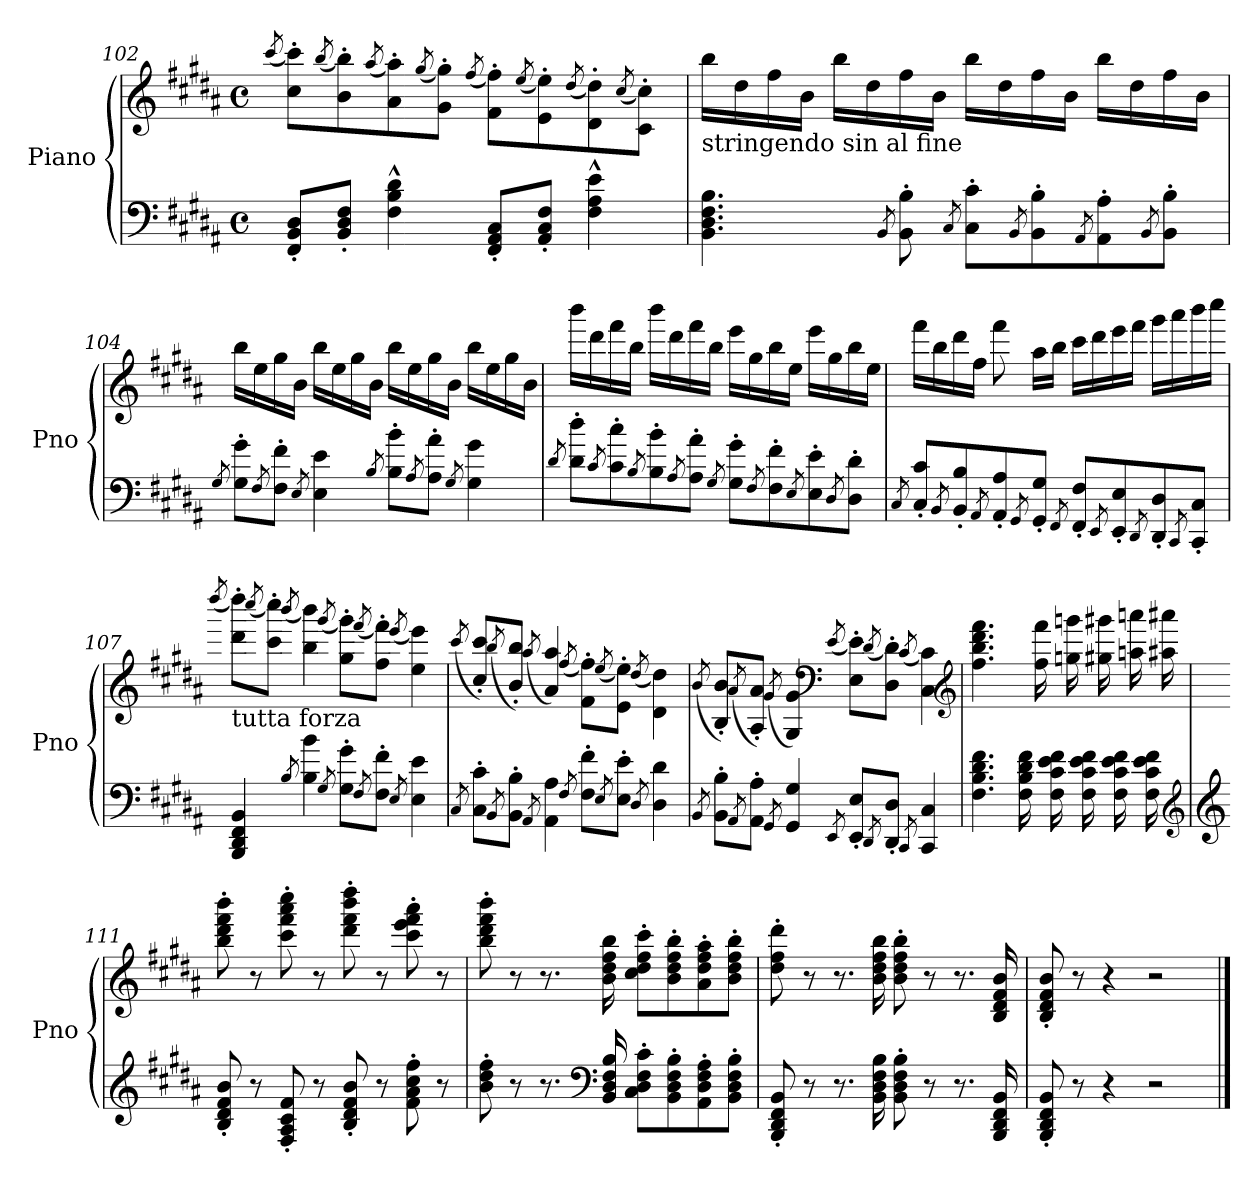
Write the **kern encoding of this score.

**kern	**kern
*part1	*part1
*staff2	*staff1
*I"Piano	*
*I'Pno	*
*clefF4	*clefG2
*k[f#c#g#d#a#]	*k[f#c#g#d#a#]
*B:	*B:
*M4/4	*M4/4
*met(c)	*met(c)
=102	=102
.	(8qccc#/
8FF#/' 8BB/' 8D#/'L	8cc#\' 8ccc#\'L)
.	(8qbb/
8BB/' 8D#/' 8F#/'J	8b\' 8bb\')
.	(8qaa#/
4F#\^^ 4B\^^ 4d#\^^	8a#\' 8aa#\')
.	(8qgg#/
.	8g#\' 8gg#\'J)
.	(8qff#/
8FF#/' 8AA#/' 8C#/'L	8f#\' 8ff#\'L)
.	(8qee/
8AA#/' 8C#/' 8F#/'J	8e\' 8ee\')
.	(8qdd#/
4F#\^^ 4A#\^^ 4e\^^	8d#\' 8dd#\')
.	(8qcc#/
.	8c#\' 8cc#\'J)
=103	=103
!	!LO:TX:b:t=stringendo sin al fine
4.BB\ 4.D#\ 4.F#\ 4.B\	16bb\LL
.	16dd#\
.	16ff#\
.	16b\JJ
.	16bb\LL
.	16dd#\
8qBB/	.
8BB\' 8B\'	16ff#\
.	16b\JJ
8qC#/	.
8C#\' 8c#\'L	16bb\LL
.	16dd#\
8qBB/	.
8BB\' 8B\'	16ff#\
.	16b\JJ
8qAA#/	.
8AA#\' 8A#\'	16bb\LL
.	16dd#\
8qBB/	.
8BB\' 8B\'J	16ff#\
.	16b\JJ
!!LO:LB:g=z
=104	=104
8qG#/	.
8G#\' 8g#\'L	16bb\LL
.	16ee\
8qF#/	.
8F#\' 8f#\'J	16gg#\
.	16b\JJ
8qE/	.
4E\ 4e\	16bb\LL
.	16ee\
.	16gg#\
.	16b\JJ
8qB/	.
8B\' 8b\'L	16bb\LL
.	16ee\
8qA#/	.
8A#\' 8a#\'J	16gg#\
.	16b\JJ
8qG#/	.
4G#\ 4g#\	16bb\LL
.	16ee\
.	16gg#\
.	16b\JJ
=105	=105
8qd#/	.
8d#\' 8dd#\'L	16bbb\LL
.	16ddd#\
8qc#/	.
8c#\' 8cc#\'	16fff#\
.	16bb\JJ
8qB/	.
8B\' 8b\'	16bbb\LL
.	16ddd#\
8qA#/	.
8A#\' 8a#\'J	16fff#\
.	16bb\JJ
8qG#/	.
8G#\' 8g#\'L	16eee\LL
.	16gg#\
8qF#/	.
8F#\' 8f#\'	16bb\
.	16ee\JJ
8qE/	.
8E\' 8e\'	16eee\LL
.	16gg#\
8qD#/	.
8D#\' 8d#\'J	16bb\
.	16ee\JJ
!!LO:LB:g=z
=106	=106
8qC#/	.
8C#/' 8c#/'L	16fff#\LL
.	16bb\
8qBB/	.
8BB/' 8B/'	16ddd#\
.	16ff#\JJ
8qAA#/	.
8AA#/' 8A#/'	8fff#\
8qGG#/	.
8GG#/' 8G#/'J	16aa#\LL
.	16bb\JJ
8qFF#/	.
8FF#/' 8F#/'L	16ccc#\LL
.	16ddd#\
8qEE/	.
8EE/' 8E/'	16eee\
.	16fff#\JJ
8qDD#/	.
8DD#/' 8D#/'	16ggg#\LL
.	16aaa#\
8qCC#/	.
8CC#/' 8C#/'J	16bbb\
.	16cccc#\JJ
=107	=107
.	(8qdddd#/
!	!LO:TX:b:t=tutta forza
4BBB/ 4DD#/ 4FF#/ 4BB/	8ddd#\' 8dddd#\'L)
.	(8qcccc#/
.	8ccc#\' 8cccc#\'J)
8qB/	(8qbbb/
4B\ 4b\	4bb\ 4bbb\)
8qG#/	(8qggg#/
8G#\' 8g#\'L	8gg#\' 8ggg#\'L)
8qF#/	(8qfff#/
8F#\' 8f#\'J	8ff#\' 8fff#\'J)
8qE/	(8qeee/
4E\ 4e\	4ee\ 4eee\)
=108	=108
8qC#/	(8qccc#/
8C#\' 8c#\'L	8cc#/' 8ccc#/'L)
8qBB/	(8qbb/
8BB\' 8B\'J	8b/' 8bb/'J)
8qAA#/	(8qaa#/
4AA#\ 4A#\	4a#/ 4aa#/)
8qF#/	(8qff#/
8F#\' 8f#\'L	8f#\' 8ff#\'L)
8qE/	(8qee/
8E\' 8e\'J	8e\' 8ee\'J)
8qD#/	(8qdd#/
4D#\ 4d#\	4d#\ 4dd#\)
!!LO:LB:g=z
=109	=109
8qBB/	(8qb/
8BB\' 8B\'L	8B/' 8b/'L)
8qAA#/	(8qa#/
8AA#\' 8A#\'J	8A#/' 8a#/'J)
8qGG#/	(8qg#/
4GG#/ 4G#/	4G#/ 4g#/)
8qEE/	.
*	*clefF4
.	(8qe/
8EE/' 8E/'L	8E\' 8e\'L)
8qDD#/	(8qd#/
8DD#/' 8D#/'J	8D#\' 8d#\'J)
8qCC#/	(8qc#/
4CC#/ 4C#/	4C#\ 4c#\)
*	*clefG2
=110	=110
4.F#\ 4.B\ 4.d#\ 4.f#\	4.ff#\ 4.bb\ 4.ddd#\ 4.fff#\
16F#\ 16B\ 16d#\ 16f#\	16ryy
16ryy	16ff#\ 16fff#\
16F#\ 16c#\ 16e\ 16f#\	16ryy
16ryy	16ggn\ 16gggn\
16F#\ 16c#\ 16e\ 16f#\	16ryy
16ryy	16gg#X\ 16ggg#X\
16F#\ 16c#\ 16e\ 16f#\	16ryy
16ryy	16aan\ 16aaan\
16F#\ 16c#\ 16e\ 16f#\	16ryy
16ryy	16aa#X\ 16aaa#X\
*clefG2	*
!!LO:LB:g=z
=111	=111
*clefG2	*
8B/' 8d#/' 8f#/' 8b/'	8bb\' 8ddd#\' 8fff#\' 8bbb\'
8r	8r
8F#/' 8A#/' 8c#/' 8f#/'	8ccc#\' 8fff#\' 8aaa#\' 8cccc#\'
8r	8r
8B/' 8d#/' 8f#/' 8b/'	8ddd#\' 8fff#\' 8bbb\' 8dddd#\'
8r	8r
8f#\' 8a#\' 8cc#\' 8ff#\'	8ccc#\' 8eee\' 8fff#\' 8aaa#\'
8r	8r
=112	=112
8b\' 8dd#\' 8ff#\'	8bb\' 8ddd#\' 8fff#\' 8bbb\'
8r	8r
8.r	8.r
*clefF4	*
16BB/ 16D#/ 16F#/ 16B/	16b\ 16dd#\ 16ff#\ 16bb\
8C#\' 8D#\' 8F#\' 8c#\'L	8cc#\' 8dd#\' 8ff#\' 8ccc#\'L
8BB\' 8D#\' 8F#\' 8B\'	8b\' 8dd#\' 8ff#\' 8bb\'
8AA#\' 8D#\' 8F#\' 8A#\'	8a#\' 8dd#\' 8ff#\' 8aa#\'
8BB\' 8D#\' 8F#\' 8B\'J	8b\' 8dd#\' 8ff#\' 8bb\'J
=113	=113
8BBB/' 8DD#/' 8FF#/' 8BB/'	8dd#\' 8ff#\' 8ddd#\'
8r	8r
8.r	8.r
16BB\ 16D#\ 16F#\ 16B\	16b\ 16dd#\ 16ff#\ 16bb\
8BB\' 8D#\' 8F#\' 8B\'	8b\' 8dd#\' 8ff#\' 8bb\'
8r	8r
8.r	8.r
16BBB/ 16DD#/ 16FF#/ 16BB/	16B/ 16d#/ 16f#/ 16b/
=114	=114
8BBB/' 8DD#/' 8FF#/' 8BB/'	8B/' 8d#/' 8f#/' 8b/'
8r	8r
4r	4r
2r	2r
==	==
*-	*-
